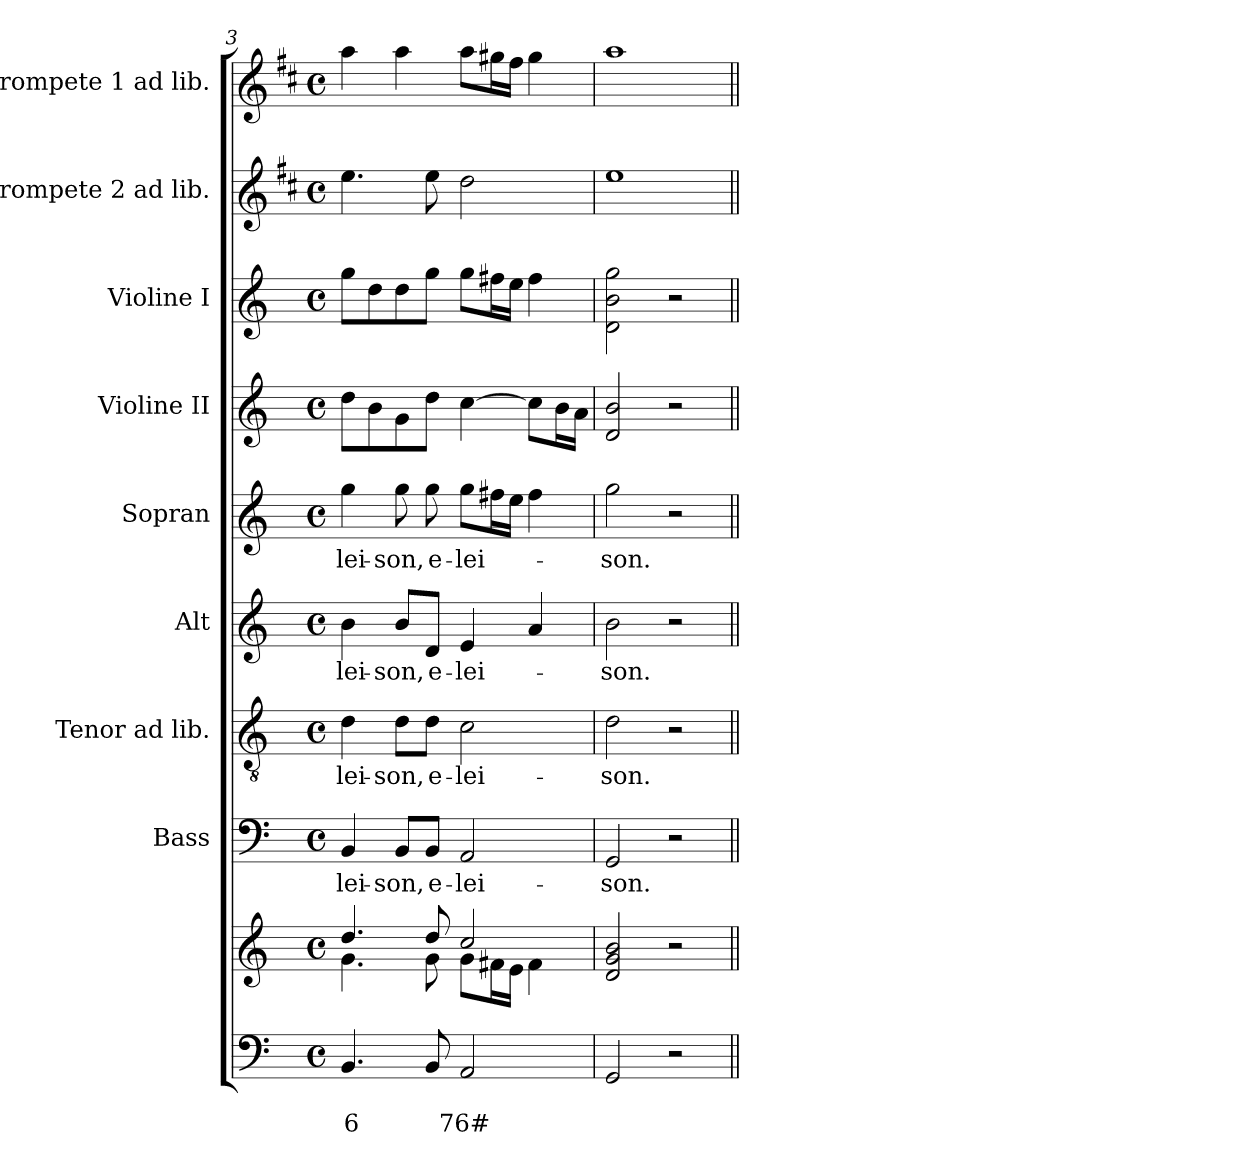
**kern	**text	**text	**kern	**kern	**text	**kern	**text	**kern	**text	**kern	**text	**kern	**kern	**kern	**kern
*part9	*part9	*part9	*part9	*part8	*part8	*part7	*part7	*part6	*part6	*part5	*part5	*part4	*part3	*part2	*part1
*staff10	*staff10	*staff10	*staff9	*staff8	*staff8	*staff7	*staff7	*staff6	*staff6	*staff5	*staff5	*staff4	*staff3	*staff2	*staff1
*	*	*	*	*I"Bass	*	*I"Tenor ad lib.	*	*I"Alt	*	*I"Sopran	*	*I"Violine II	*I"Violine I	*I"Trompete 2 ad lib.	*I"Trompete 1 ad lib.
*	*	*	*	*I'B.	*	*I'T.	*	*I'A.	*	*I'S.	*	*I'Vl. II	*I'Vl. I	*I'Trp. 2	*I'Trp. 1
*clefF4	*	*	*clefG2	*clefF4	*	*clefGv2	*	*clefG2	*	*clefG2	*	*clefG2	*clefG2	*clefG2	*clefG2
*	*	*	*	*	*	*	*	*	*	*	*	*	*	*ITrd1c2	*ITrd1c2
*k[]	*	*	*k[]	*k[]	*	*k[]	*	*k[]	*	*k[]	*	*k[]	*k[]	*k[]	*k[]
*C:	*	*	*C:	*C:	*	*C:	*	*C:	*	*C:	*	*C:	*C:	*C:	*C:
*M4/4	*	*	*M4/4	*M4/4	*	*M4/4	*	*M4/4	*	*M4/4	*	*M4/4	*M4/4	*M4/4	*M4/4
*met(c)	*	*	*met(c)	*met(c)	*	*met(c)	*	*met(c)	*	*met(c)	*	*met(c)	*met(c)	*met(c)	*met(c)
=3	=3	=3	=3	=3	=3	=3	=3	=3	=3	=3	=3	=3	=3	=3	=3
!	!	!LO:LY:b	!	!	!LO:LY:b	!	!LO:LY:b	!	!LO:LY:b	!	!LO:LY:b	!	!	!	!
*	*	*	*^	*	*	*	*	*	*	*	*	*	*	*	*
4.BB/	.	6	4.dd/	4.g\	4BB/	-lei-	4d\	-lei-	4b\	-lei-	4gg\	-lei-	8dd\L	8gg\L	4.dd\	4gg\
.	.	.	.	.	.	.	.	.	.	.	.	.	8b\	8dd\	.	.
!	!	!	!	!	!	!LO:LY:b	!	!LO:LY:b	!	!LO:LY:b	!	!LO:LY:b	!	!	!	!
.	.	.	.	.	8BB/L	-son,	8d\L	-son,	8b/L	-son,	8gg\	-son,	8g\	8dd\	.	4gg\
!	!	!	!	!	!	!LO:LY:b	!	!LO:LY:b	!	!LO:LY:b	!	!LO:LY:b	!	!	!	!
8BB/	.	.	8dd/	8g\	8BB/J	e-	8d\J	e-	8d/J	e-	8gg\	e-	8dd\J	8gg\J	8dd\	.
!	!	!LO:LY:b	!	!	!	!LO:LY:b	!	!LO:LY:b	!	!LO:LY:b	!	!LO:LY:b	!	!	!	!
2AA/	.	76#	2cc/	8g\L	2AA/	-lei-	2c\	-lei-	4e/	-lei-	8gg\L	-lei-	[4cc\	8gg\L	2cc\	8gg\L
.	.	.	.	16f#X\L	.	.	.	.	.	.	16ff#X\L	.	.	16ff#X\L	.	16ff#X\L
.	.	.	.	16e\JJ	.	.	.	.	.	.	16ee\JJ	.	.	16ee\JJ	.	16ee\JJ
.	.	.	.	4f#\	.	.	.	.	4a/	.	4ff#\	.	8cc\L]	4ff#\	.	4ff#\
.	.	.	.	.	.	.	.	.	.	.	.	.	16b\L	.	.	.
.	.	.	.	.	.	.	.	.	.	.	.	.	16a\JJ	.	.	.
*	*	*	*v	*v	*	*	*	*	*	*	*	*	*	*	*	*
=4	=4	=4	=4	=4	=4	=4	=4	=4	=4	=4	=4	=4	=4	=4	=4
!	!	!	!	!	!LO:LY:b	!	!LO:LY:b	!	!LO:LY:b	!	!LO:LY:b	!	!	!	!
2GG/	.	.	2d/ 2g/ 2b/	2GG/	-son.	2d\	-son.	2b\	-son.	2gg\	-son.	2d/ 2b/	2d\ 2b\ 2gg\	1dd	1gg
2r	.	.	2r	2r	.	2r	.	2r	.	2r	.	2r	2r	.	.
=||	=||	=||	=||	=||	=||	=||	=||	=||	=||	=||	=||	=||	=||	=||	=||
*-	*-	*-	*-	*-	*-	*-	*-	*-	*-	*-	*-	*-	*-	*-	*-
